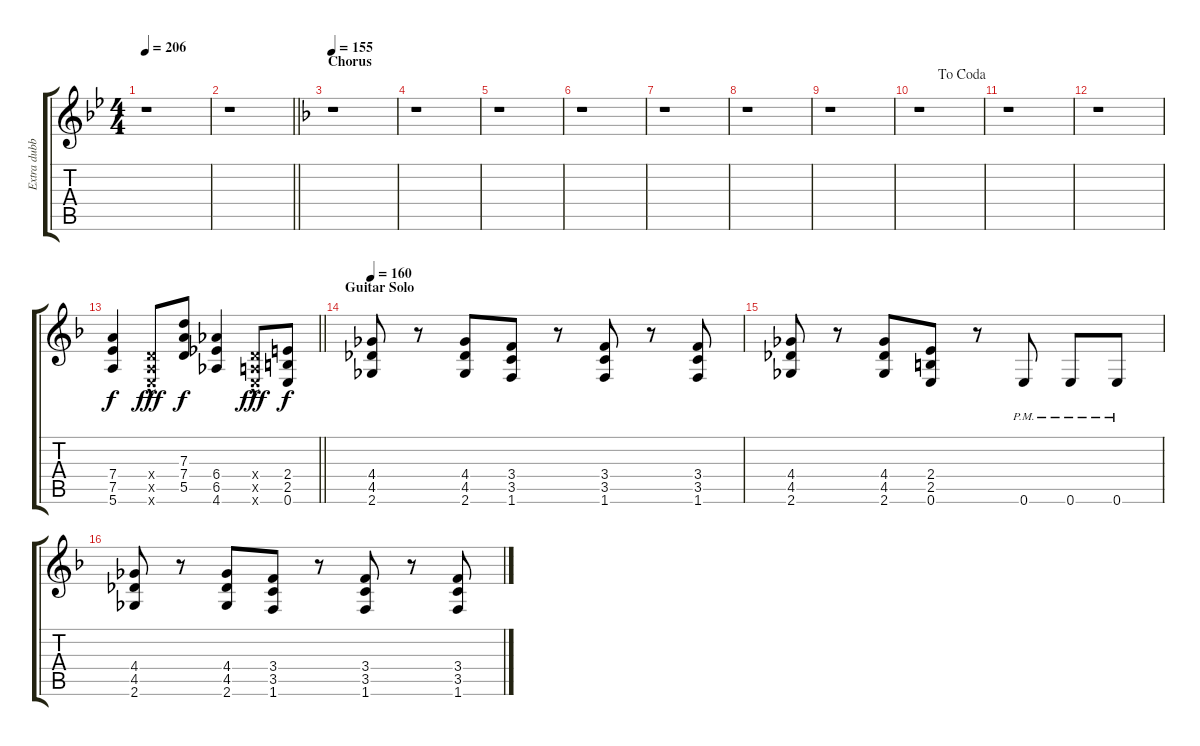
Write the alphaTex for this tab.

\track ("Extra dubbed guitar" "Extra dubb") {instrument distortionguitar}
\staff {score tabs}
\tuning (E4 B3 G3 D3 A2 E2) {hide}
\ts (4 4)
\tempo 206
\clef g2
\ks bb
r.1{dy f} |
\barLineRight lightlight
r.1 |
\section ("" "Chorus")
\tempo 155
\ks f
r.1 |
r.1 |
r.1 |
r.1 |
r.1 |
r.1 |
r.1 |
\jump dacoda
r.1 |
r.1 |
r.1 |
\barLineRight lightlight
(7.4 7.5 5.6).4 (0.4{hac x} 0.5{hac x} 0.6{hac x}).8{dy fff} (7.3 7.4 5.5).8{dy f} (6.4 6.5 4.6).4 (0.4{hac x} 0.5{hac x} 0.6{hac x}).8{dy fff} (2.4 2.5 0.6).8{dy f} |
\section ("" "Guitar Solo")
\tempo 160
(4.4 4.5 2.6).8 r.8 (4.4 4.5 2.6).8 (3.4 3.5 1.6).8 r.8 (3.4 3.5 1.6).8 r.8 (3.4 3.5 1.6).8 |
(4.4 4.5 2.6).8 r.8 (4.4 4.5 2.6).8 (2.4 2.5 0.6).8 r.8 0.6{pm}.8 0.6{pm}.8 0.6{pm}.8 |
(4.4 4.5 2.6).8 r.8 (4.4 4.5 2.6).8 (3.4 3.5 1.6).8 r.8 (3.4 3.5 1.6).8 r.8 (3.4 3.5 1.6).8
